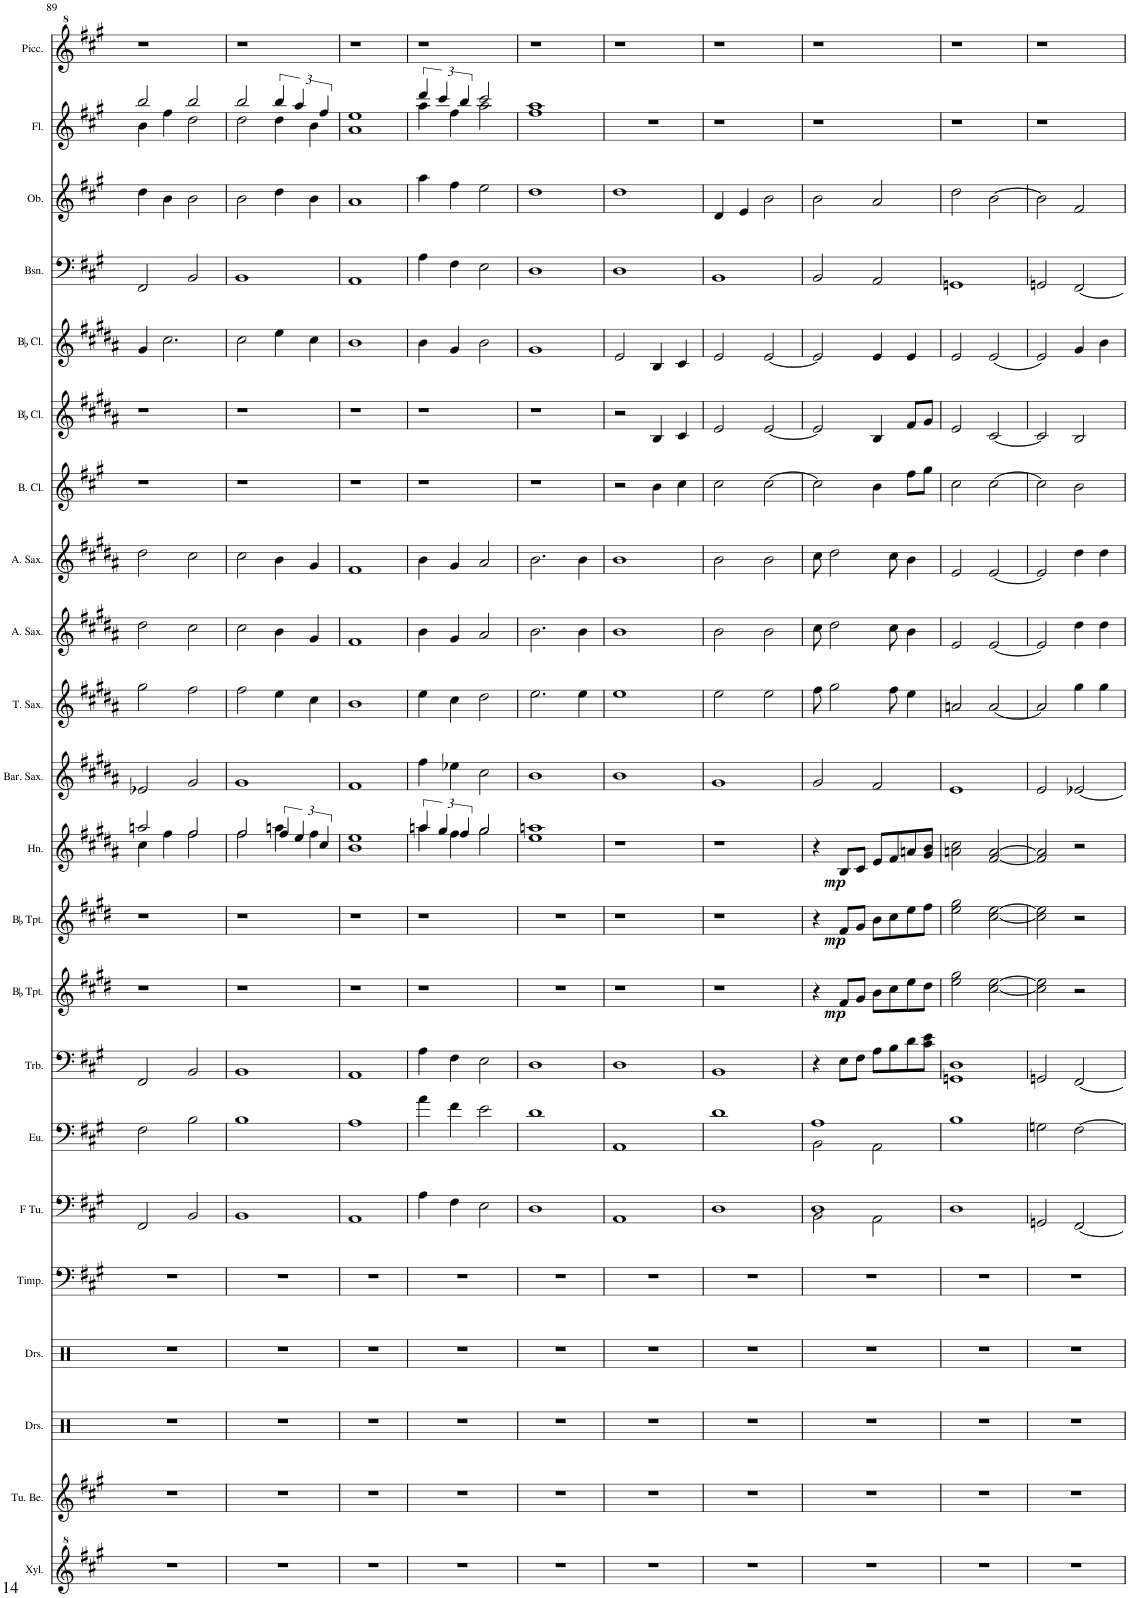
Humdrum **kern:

**kern	**kern	**kern	**kern	**kern	**kern	**kern	**kern	**kern	**dynam	**kern	**dynam	**kern	**dynam	**kern	**kern	**kern	**kern	**kern	**kern	**kern	**kern	**kern	**kern	**kern
*part22	*part21	*part20	*part19	*part18	*part17	*part16	*part15	*part14	*part14	*part13	*part13	*part12	*part12	*part11	*part10	*part9	*part8	*part7	*part6	*part5	*part4	*part3	*part2	*part1
*staff22	*staff21	*staff20	*staff19	*staff18	*staff17	*staff16	*staff15	*staff14	*staff14	*staff13	*staff13	*staff12	*staff12	*staff11	*staff10	*staff9	*staff8	*staff7	*staff6	*staff5	*staff4	*staff3	*staff2	*staff1
*I"Xylophone	*I"Tubular Bells	*I"Drumset	*I"Drumset	*I"Timpani	*I"F Tuba	*I"Euphonium	*I"Trombone	*I"BaccidentalFlat Trumpet	*	*I"BaccidentalFlat Trumpet	*	*I"Horn	*	*I"Baritone Saxophone	*I"Tenor Saxophone	*I"Alto Saxophone	*I"Alto Saxophone	*I"Bass Clarinet	*I"BaccidentalFlat Clarinet	*I"BaccidentalFlat Clarinet	*I"Bassoon	*I"Oboe	*I"Flute	*I"Piccolo
*I'Xyl.	*I'Tu. Be.	*I'Drs.	*I'Drs.	*I'Timp.	*I'F Tu.	*I'Eu.	*I'Trb.	*I'BaccidentalFlat Tpt.	*	*I'BaccidentalFlat Tpt.	*	*I'Hn.	*	*I'Bar. Sax.	*I'T. Sax.	*I'A. Sax.	*I'A. Sax.	*I'B. Cl.	*I'BaccidentalFlat Cl.	*I'BaccidentalFlat Cl.	*I'Bsn.	*I'Ob.	*I'Fl.	*I'Picc.
!!LO:PB:g=z
*clefG^2	*clefG2	*clefX	*clefX	*clefF4	*clefF4	*clefF4	*clefF4	*clefG2	*	*clefG2	*	*clefG2	*	*clefG2	*clefG2	*clefG2	*clefG2	*clefG2	*clefG2	*clefG2	*clefF4	*clefG2	*clefG2	*clefG^2
*	*	*	*	*	*	*	*	*Trd1c2	*	*Trd1c2	*	*Trd4c7	*	*Trd12c21	*Trd8c14	*Trd5c9	*Trd5c9	*Trd8c14	*Trd1c2	*Trd1c2	*	*	*	*Trd-7c-12
*k[f#c#g#]	*k[f#c#g#]	*k[]	*k[]	*k[f#c#g#]	*k[f#c#g#]	*k[f#c#g#]	*k[f#c#g#]	*k[f#c#g#d#]	*	*k[f#c#g#d#]	*	*k[f#c#g#d#a#]	*	*k[f#c#g#d#a#]	*k[f#c#g#d#a#]	*k[f#c#g#d#a#]	*k[f#c#g#d#a#]	*k[f#c#g#]	*k[f#c#g#d#a#]	*k[f#c#g#d#a#]	*k[f#c#g#]	*k[f#c#g#]	*k[f#c#g#]	*k[f#c#g#]
*M4/4	*M4/4	*M4/4	*M4/4	*M4/4	*M4/4	*M4/4	*M4/4	*M4/4	*	*M4/4	*	*M4/4	*	*M4/4	*M4/4	*M4/4	*M4/4	*M4/4	*M4/4	*M4/4	*M4/4	*M4/4	*M4/4	*M4/4
*met(c)	*met(c)	*met(c)	*met(c)	*met(c)	*met(c)	*met(c)	*met(c)	*met(c)	*	*met(c)	*	*met(c)	*	*met(c)	*met(c)	*met(c)	*met(c)	*met(c)	*met(c)	*met(c)	*met(c)	*met(c)	*met(c)	*met(c)
=89	=89	=89	=89	=89	=89	=89	=89	=89	=89	=89	=89	=89	=89	=89	=89	=89	=89	=89	=89	=89	=89	=89	=89	=89
*	*	*	*	*	*	*	*	*	*	*	*	*^	*	*	*	*	*	*	*	*	*	*	*^	*
1r	1r	1r	1r	1r	2FF#/	2F#\	2FF#/	1r	.	1r	.	2aan/	4cc#\	.	2e-X/	2gg#\	2dd#\	2dd#\	1r	1r	4g#/	2FF#/	4dd\	2bb/	4b\	1r
.	.	.	.	.	.	.	.	.	.	.	.	.	4ff#\	.	.	.	.	.	.	.	2.cc#\	.	4b\	.	4ff#\	.
.	.	.	.	.	2BB/	2B\	2BB/	.	.	.	.	2ff#/	2ff#\	.	2g#/	2ff#\	2cc#\	2cc#\	.	.	.	2BB/	2b\	2bb/	2dd\	.
=90	=90	=90	=90	=90	=90	=90	=90	=90	=90	=90	=90	=90	=90	=90	=90	=90	=90	=90	=90	=90	=90	=90	=90	=90	=90	=90
1r	1r	1r	1r	1r	1BB	1B	1BB	1r	.	1r	.	2ff#/	2ff#\	.	1g#	2ff#\	2cc#\	2cc#\	1r	1r	2cc#\	1BB	2b\	2bb/	2dd\	1r
.	.	.	.	.	.	.	.	.	.	.	.	6ff#/	4aan\	.	.	4ee\	4b\	4b\	.	.	4ee\	.	4dd\	6bb/	4dd\	.
.	.	.	.	.	.	.	.	.	.	.	.	6ee/	.	.	.	.	.	.	.	.	.	.	.	6aa/	.	.
.	.	.	.	.	.	.	.	.	.	.	.	.	4ff#\	.	.	4cc#\	4g#/	4g#/	.	.	4cc#\	.	4b\	.	4b\	.
.	.	.	.	.	.	.	.	.	.	.	.	6cc#/	.	.	.	.	.	.	.	.	.	.	.	6ff#/	.	.
=91	=91	=91	=91	=91	=91	=91	=91	=91	=91	=91	=91	=91	=91	=91	=91	=91	=91	=91	=91	=91	=91	=91	=91	=91	=91	=91
1r	1r	1r	1r	1r	1AA	1A	1AA	1r	.	1r	.	1b	1ee	.	1f#	1b	1f#	1f#	1r	1r	1b	1AA	1a	1ee	1a	1r
=92	=92	=92	=92	=92	=92	=92	=92	=92	=92	=92	=92	=92	=92	=92	=92	=92	=92	=92	=92	=92	=92	=92	=92	=92	=92	=92
1r	1r	1r	1r	1r	4A\	4a\	4A\	1r	.	1r	.	6aan/	4aa\	.	4ff#\	4ee\	4b\	4b\	1r	1r	4b\	4A\	4aa\	6ddd/	4aa\	1r
.	.	.	.	.	.	.	.	.	.	.	.	6gg#/	.	.	.	.	.	.	.	.	.	.	.	6ccc#/	.	.
.	.	.	.	.	4F#\	4f#\	4F#\	.	.	.	.	.	4ff#\	.	4ee-X\	4cc#\	4g#/	4g#/	.	.	4g#/	4F#\	4ff#\	.	4ff#\	.
.	.	.	.	.	.	.	.	.	.	.	.	6ff#/	.	.	.	.	.	.	.	.	.	.	.	6bb/	.	.
.	.	.	.	.	2E\	2e\	2E\	.	.	.	.	2gg#/	2gg#\	.	2cc#\	2dd#\	2a#/	2a#/	.	.	2b\	2E\	2ee\	2ccc#/	2aa\	.
=93	=93	=93	=93	=93	=93	=93	=93	=93	=93	=93	=93	=93	=93	=93	=93	=93	=93	=93	=93	=93	=93	=93	=93	=93	=93	=93
1r	1r	1r	1r	1r	1D	1d	1D	1r	.	1r	.	1aan	1ee	.	1b	2.ee\	2.b\	2.b\	1r	1r	1g#	1D	1dd	1aa	1ff#	1r
.	.	.	.	.	.	.	.	.	.	.	.	.	.	.	.	4ee\	4b\	4b\	.	.	.	.	.	.	.	.
*	*	*	*	*	*	*	*	*	*	*	*	*v	*v	*	*	*	*	*	*	*	*	*	*	*v	*v	*
=94	=94	=94	=94	=94	=94	=94	=94	=94	=94	=94	=94	=94	=94	=94	=94	=94	=94	=94	=94	=94	=94	=94	=94	=94
1r	1r	1r	1r	1r	1AA	1AA	1D	1r	.	1r	.	1r	.	1b	1ee	1b	1b	2r	2r	2e/	1D	1dd	1r	1r
.	.	.	.	.	.	.	.	.	.	.	.	.	.	.	.	.	.	4b\	4B/	4B/	.	.	.	.
.	.	.	.	.	.	.	.	.	.	.	.	.	.	.	.	.	.	4cc#\	4c#/	4c#/	.	.	.	.
=95	=95	=95	=95	=95	=95	=95	=95	=95	=95	=95	=95	=95	=95	=95	=95	=95	=95	=95	=95	=95	=95	=95	=95	=95
1r	1r	1r	1r	1r	1D	1d	1BB	1r	.	1r	.	1r	.	1g#	2ee\	2b\	2b\	2cc#\	2e/	2e/	1BB	4d/	1r	1r
.	.	.	.	.	.	.	.	.	.	.	.	.	.	.	.	.	.	.	.	.	.	4e/	.	.
.	.	.	.	.	.	.	.	.	.	.	.	.	.	.	2ee\	2b\	2b\	[2cc#\	[2e/	[2e/	.	2b\	.	.
=96	=96	=96	=96	=96	=96	=96	=96	=96	=96	=96	=96	=96	=96	=96	=96	=96	=96	=96	=96	=96	=96	=96	=96	=96
*	*	*	*	*	*^	*^	*	*	*	*	*	*	*	*	*	*	*	*	*	*	*	*	*	*
1r	1r	1r	1r	1r	1D	2BB\	1A	2BB\	4r	4r	.	4r	.	4r	.	2g#/	8ff#\	8cc#\	8cc#\	2cc#\]	2e/]	2e/]	2BB/	2b\	1r	1r
.	.	.	.	.	.	.	.	.	.	.	.	.	.	.	.	.	2gg#\	2dd#\	2dd#\	.	.	.	.	.	.	.
!	!	!	!	!	!	!	!	!	!	!	!LO:DY:b	!	!LO:DY:b	!	!LO:DY:b	!	!	!	!	!	!	!	!	!	!	!
.	.	.	.	.	.	.	.	.	8E\L	8f#/L	mp	8f#/L	mp	8B/L	mp	.	.	.	.	.	.	.	.	.	.	.
.	.	.	.	.	.	.	.	.	8F#\J	8g#/J	.	8g#/J	.	8c#/J	.	.	.	.	.	.	.	.	.	.	.	.
.	.	.	.	.	.	2AA\	.	2AA\	8A\L	8b\L	.	8b\L	.	8e/L	.	2f#/	.	.	.	4b\	4B/	4e/	2AA/	2a/	.	.
.	.	.	.	.	.	.	.	.	8B\	8cc#\	.	8cc#\	.	8f#/	.	.	8ff#\	8cc#\	8cc#\	.	.	.	.	.	.	.
.	.	.	.	.	.	.	.	.	8d\	8ee\	.	8ee\	.	8an/	.	.	4ee\	4b\	4b\	8ff#\L	8f#/L	4e/	.	.	.	.
.	.	.	.	.	.	.	.	.	8c#\ 8e\J	8dd#\J	.	8ff#\J	.	8g#/ 8b/J	.	.	.	.	.	8gg#\J	8g#/J	.	.	.	.	.
*	*	*	*	*	*v	*v	*	*	*	*	*	*	*	*	*	*	*	*	*	*	*	*	*	*	*	*
*	*	*	*	*	*	*v	*v	*	*	*	*	*	*	*	*	*	*	*	*	*	*	*	*	*	*
=97	=97	=97	=97	=97	=97	=97	=97	=97	=97	=97	=97	=97	=97	=97	=97	=97	=97	=97	=97	=97	=97	=97	=97	=97
1r	1r	1r	1r	1r	1D	1B	1GGn 1D	2ee\ 2gg#\	.	2ee\ 2gg#\	.	2an\ 2cc#\	.	1e	2an/	2e/	2e/	2cc#\	2e/	2e/	1GGn	2dd\	1r	1r
.	.	.	.	.	.	.	.	[2cc#\ [2ee\	.	[2cc#\ [2ee\	.	[2f#/ [2a/	.	.	[2a/	[2e/	[2e/	[2cc#\	[2c#/	(2e/	.	[2b\	.	.
=98	=98	=98	=98	=98	=98	=98	=98	=98	=98	=98	=98	=98	=98	=98	=98	=98	=98	=98	=98	=98	=98	=98	=98	=98
1r	1r	1r	1r	1r	2GGn/	2Gn\	2GGn/	2cc#\] 2ee\]	.	2cc#\] 2ee\]	.	2f#/] 2a/]	.	2e/	2a/]	2e/]	2e/]	2cc#\]	2c#/]	2e/)	2GGn/	2b\]	1r	1r
.	.	.	.	.	[2FF#/	[2F#\	[2FF#/	2r	.	2r	.	2r	.	[2e-X/	4gg#\	4dd#\	4dd#\	2b\	2B/	4g#/	[2FF#/	2f#/	.	.
.	.	.	.	.	.	.	.	.	.	.	.	.	.	.	4gg#\	4dd#\	4dd#\	.	.	4b\	.	.	.	.
=	=	=	=	=	=	=	=	=	=	=	=	=	=	=	=	=	=	=	=	=	=	=	=	=
*-	*-	*-	*-	*-	*-	*-	*-	*-	*-	*-	*-	*-	*-	*-	*-	*-	*-	*-	*-	*-	*-	*-	*-	*-
